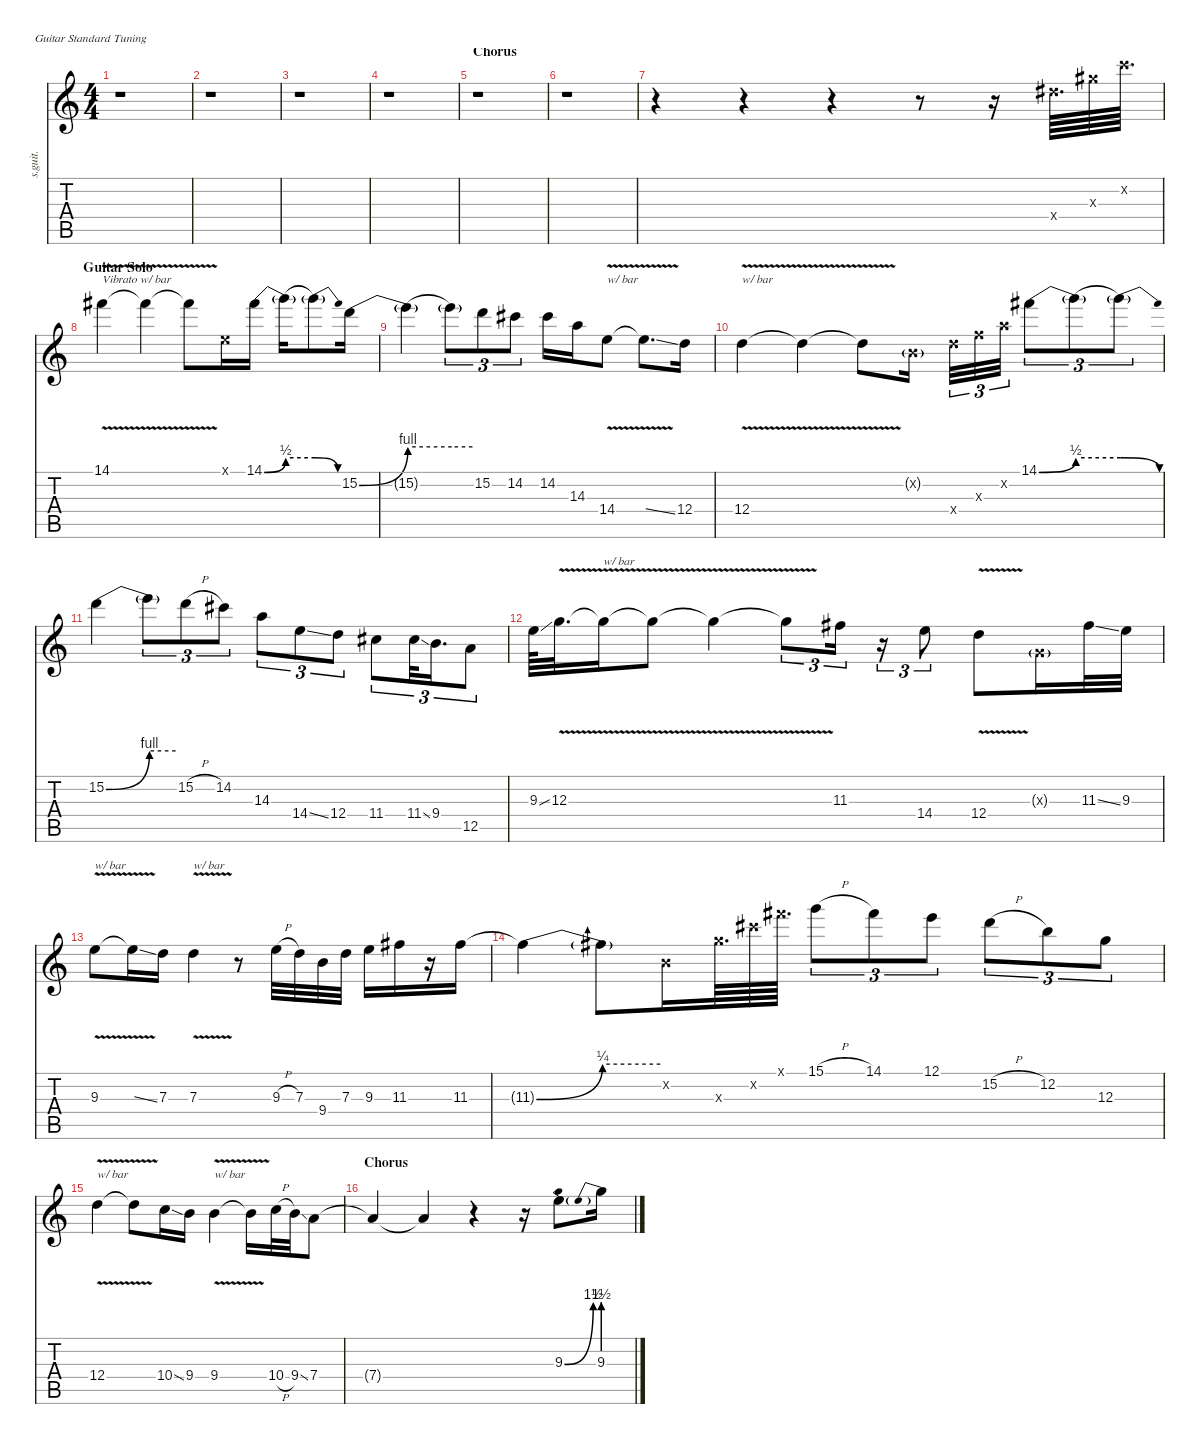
\defaultSystemsLayout 4
\hideDynamics
\bracketExtendMode nobrackets
\track ("David Gilmour - Lead Guitar" "s.guit.") {instrument distortionguitar}
\staff {score tabs}
\tuning (E4 B3 G3 D3 A2 E2)
\ts (4 4)
\tempo (64 hide)
\clef g2
\ks c
r.1{dy f} |
r.1 |
r.1 |
r.1 |
\section ("" "Chorus")
r.1 |
r.1 |
r.4 r.4 r.4 r.8 r.16 13.4{x acc #}.64{d lyrics (0 "") lyrics (1 "") lyrics (2 "") lyrics (3 "") lyrics (4 "")} 13.3{x acc #}.64{lyrics (0 "") lyrics (1 "") lyrics (2 "") lyrics (3 "") lyrics (4 "")} 13.2{x}.64{d lyrics (0 "") lyrics (1 "") lyrics (2 "") lyrics (3 "") lyrics (4 "")} |
\section ("" "Guitar Solo")
14.1{v acc #}.4{txt "Vibrato w/ bar" lyrics (0 "") lyrics (1 "") lyrics (2 "") lyrics (3 "") lyrics (4 "")} 14.1{t acc #}.4{lyrics (0 "") lyrics (1 "") lyrics (2 "") lyrics (3 "") lyrics (4 "")} 14.1{v t acc #}.8{lyrics (0 "") lyrics (1 "") lyrics (2 "") lyrics (3 "") lyrics (4 "")} 0.1{x}.16{lyrics (0 "") lyrics (1 "") lyrics (2 "") lyrics (3 "") lyrics (4 "")} 14.1{be (bend 0 0 15 2) acc #}.16{lyrics (0 "") lyrics (1 "") lyrics (2 "") lyrics (3 "") lyrics (4 "")} 14.1{be (hold 0 2 60 2) t}.16{lyrics (0 "") lyrics (1 "") lyrics (2 "") lyrics (3 "") lyrics (4 "")} 14.1{be (release 0 2 30 0) t}.8{lyrics (0 "") lyrics (1 "") lyrics (2 "") lyrics (3 "") lyrics (4 "")} 15.2{be (bend 0 0 15 4)}.16{lyrics (0 "") lyrics (1 "") lyrics (2 "") lyrics (3 "") lyrics (4 "")} |
15.2{be (hold 0 4 60 4) t}.4{lyrics (0 "") lyrics (1 "") lyrics (2 "") lyrics (3 "") lyrics (4 "")} 15.2{be (hold 0 4 60 4) t}.8{tu (3 2) lyrics (0 "") lyrics (1 "") lyrics (2 "") lyrics (3 "") lyrics (4 "")} 15.2.8{tu (3 2) lyrics (0 "") lyrics (1 "") lyrics (2 "") lyrics (3 "") lyrics (4 "")} 14.2{acc #}.8{tu (3 2) lyrics (0 "") lyrics (1 "") lyrics (2 "") lyrics (3 "") lyrics (4 "")} 14.2{acc #}.16{lyrics (0 "") lyrics (1 "") lyrics (2 "") lyrics (3 "") lyrics (4 "")} 14.3.16{lyrics (0 "") lyrics (1 "") lyrics (2 "") lyrics (3 "") lyrics (4 "") dy mf} 14.4{v}.8{txt "w/ bar" lyrics (0 "") lyrics (1 "") lyrics (2 "") lyrics (3 "") lyrics (4 "") dy f} 14.4{v ss t}.8{d lyrics (0 "") lyrics (1 "") lyrics (2 "") lyrics (3 "") lyrics (4 "")} 12.4.16{lyrics (0 "") lyrics (1 "") lyrics (2 "") lyrics (3 "") lyrics (4 "")} |
12.4{v}.4{txt "w/ bar" lyrics (0 "") lyrics (1 "") lyrics (2 "") lyrics (3 "") lyrics (4 "")} 12.4{t}.4{lyrics (0 "") lyrics (1 "") lyrics (2 "") lyrics (3 "") lyrics (4 "")} 12.4{v t}.8{lyrics (0 "") lyrics (1 "") lyrics (2 "") lyrics (3 "") lyrics (4 "")} 0.2{g x}.16{lyrics (0 "") lyrics (1 "") lyrics (2 "") lyrics (3 "") lyrics (4 "") dy fff} 12.4{x}.32{tu (3 2) lyrics (0 "") lyrics (1 "") lyrics (2 "") lyrics (3 "") lyrics (4 "") dy f} 10.3{x}.32{tu (3 2) lyrics (0 "") lyrics (1 "") lyrics (2 "") lyrics (3 "") lyrics (4 "")} 10.2{x}.32{tu (3 2) lyrics (0 "") lyrics (1 "") lyrics (2 "") lyrics (3 "") lyrics (4 "")} 14.1{be (bend 0 0 30 2) acc #}.8{tu (3 2) lyrics (0 "") lyrics (1 "") lyrics (2 "") lyrics (3 "") lyrics (4 "")} 14.1{be (hold 0 2 60 2) t}.8{tu (3 2) lyrics (0 "") lyrics (1 "") lyrics (2 "") lyrics (3 "") lyrics (4 "")} 14.1{be (release 0 2 30 0) t}.8{tu (3 2) lyrics (0 "") lyrics (1 "") lyrics (2 "") lyrics (3 "") lyrics (4 "")} |
15.2{be (bend 0 0 15 4)}.4{lyrics (0 "") lyrics (1 "") lyrics (2 "") lyrics (3 "") lyrics (4 "")} 15.2{be (hold 0 4 60 4) t}.8{tu (3 2) lyrics (0 "") lyrics (1 "") lyrics (2 "") lyrics (3 "") lyrics (4 "")} 15.2{h}.8{tu (3 2) lyrics (0 "") lyrics (1 "") lyrics (2 "") lyrics (3 "") lyrics (4 "")} 14.2{acc #}.8{tu (3 2) lyrics (0 "") lyrics (1 "") lyrics (2 "") lyrics (3 "") lyrics (4 "")} 14.3.8{tu (3 2) lyrics (0 "") lyrics (1 "") lyrics (2 "") lyrics (3 "") lyrics (4 "")} 14.4{ss}.8{tu (3 2) lyrics (0 "") lyrics (1 "") lyrics (2 "") lyrics (3 "") lyrics (4 "")} 12.4.8{tu (3 2) lyrics (0 "") lyrics (1 "") lyrics (2 "") lyrics (3 "") lyrics (4 "")} 11.4{acc #}.8{tu (3 2) lyrics (0 "") lyrics (1 "") lyrics (2 "") lyrics (3 "") lyrics (4 "")} 11.4{ss acc #}.32{tu (3 2) lyrics (0 "") lyrics (1 "") lyrics (2 "") lyrics (3 "") lyrics (4 "") dy mf} 9.4.16{d tu (3 2) lyrics (0 "") lyrics (1 "") lyrics (2 "") lyrics (3 "") lyrics (4 "")} 12.5.8{tu (3 2) lyrics (0 "") lyrics (1 "") lyrics (2 "") lyrics (3 "") lyrics (4 "") dy f} |
9.3{ss}.64{lyrics (0 "") lyrics (1 "") lyrics (2 "") lyrics (3 "") lyrics (4 "") dy mf} 12.3{v}.32{d lyrics (0 "") lyrics (1 "") lyrics (2 "") lyrics (3 "") lyrics (4 "")} 12.3{v t}.16{txt "w/ bar" lyrics (0 "") lyrics (1 "") lyrics (2 "") lyrics (3 "") lyrics (4 "")} 12.3{v t}.8{lyrics (0 "") lyrics (1 "") lyrics (2 "") lyrics (3 "") lyrics (4 "")} 12.3{t}.4{lyrics (0 "") lyrics (1 "") lyrics (2 "") lyrics (3 "") lyrics (4 "")} 12.3{v t}.8{tu (3 2) lyrics (0 "") lyrics (1 "") lyrics (2 "") lyrics (3 "") lyrics (4 "") dy f} 11.3{acc #}.16{tu (3 2) lyrics (0 "") lyrics (1 "") lyrics (2 "") lyrics (3 "") lyrics (4 "")} r.16{tu (3 2)} 14.4.8{tu (3 2) lyrics (0 "") lyrics (1 "") lyrics (2 "") lyrics (3 "") lyrics (4 "")} 12.4{v}.8{lyrics (0 "") lyrics (1 "") lyrics (2 "") lyrics (3 "") lyrics (4 "")} 0.3{g x}.16{lyrics (0 "") lyrics (1 "") lyrics (2 "") lyrics (3 "") lyrics (4 "") dy mp} 11.3{ss acc #}.32{lyrics (0 "") lyrics (1 "") lyrics (2 "") lyrics (3 "") lyrics (4 "") dy f} 9.3.32{lyrics (0 "") lyrics (1 "") lyrics (2 "") lyrics (3 "") lyrics (4 "")} |
9.3{v}.8{txt "w/ bar" lyrics (0 "") lyrics (1 "") lyrics (2 "") lyrics (3 "") lyrics (4 "")} 9.3{v ss t}.16{lyrics (0 "") lyrics (1 "") lyrics (2 "") lyrics (3 "") lyrics (4 "")} 7.3.16{lyrics (0 "") lyrics (1 "") lyrics (2 "") lyrics (3 "") lyrics (4 "")} 7.3{v}.4{txt "w/ bar" lyrics (0 "") lyrics (1 "") lyrics (2 "") lyrics (3 "") lyrics (4 "")} r.8 9.3{h}.32{lyrics (0 "") lyrics (1 "") lyrics (2 "") lyrics (3 "") lyrics (4 "")} 7.3.32{lyrics (0 "") lyrics (1 "") lyrics (2 "") lyrics (3 "") lyrics (4 "")} 9.4.32{lyrics (0 "") lyrics (1 "") lyrics (2 "") lyrics (3 "") lyrics (4 "")} 7.3.32{lyrics (0 "") lyrics (1 "") lyrics (2 "") lyrics (3 "") lyrics (4 "")} 9.3.16{lyrics (0 "") lyrics (1 "") lyrics (2 "") lyrics (3 "") lyrics (4 "")} 11.3{acc #}.16{lyrics (0 "") lyrics (1 "") lyrics (2 "") lyrics (3 "") lyrics (4 "")} r.16 11.3{acc #}.16{lyrics (0 "") lyrics (1 "") lyrics (2 "") lyrics (3 "") lyrics (4 "")} |
11.3{be (bend 0 0 30 1) t acc #}.4{lyrics (0 "") lyrics (1 "") lyrics (2 "") lyrics (3 "") lyrics (4 "")} 11.3{be (hold 0 1 60 1) t acc #}.8{lyrics (0 "") lyrics (1 "") lyrics (2 "") lyrics (3 "") lyrics (4 "")} 0.2{x}.16{lyrics (0 "") lyrics (1 "") lyrics (2 "") lyrics (3 "") lyrics (4 "")} 12.3{x}.64{d lyrics (0 "") lyrics (1 "") lyrics (2 "") lyrics (3 "") lyrics (4 "")} 14.2{x acc #}.64{lyrics (0 "") lyrics (1 "") lyrics (2 "") lyrics (3 "") lyrics (4 "")} 14.1{x acc #}.64{d lyrics (0 "") lyrics (1 "") lyrics (2 "") lyrics (3 "") lyrics (4 "")} 15.1{h}.8{tu (3 2) lyrics (0 "") lyrics (1 "") lyrics (2 "") lyrics (3 "") lyrics (4 "")} 14.1{acc #}.8{tu (3 2) lyrics (0 "") lyrics (1 "") lyrics (2 "") lyrics (3 "") lyrics (4 "")} 12.1.8{tu (3 2) lyrics (0 "") lyrics (1 "") lyrics (2 "") lyrics (3 "") lyrics (4 "")} 15.2{h}.8{tu (3 2) lyrics (0 "") lyrics (1 "") lyrics (2 "") lyrics (3 "") lyrics (4 "")} 12.2.8{tu (3 2) lyrics (0 "") lyrics (1 "") lyrics (2 "") lyrics (3 "") lyrics (4 "")} 12.3.8{tu (3 2) lyrics (0 "") lyrics (1 "") lyrics (2 "") lyrics (3 "") lyrics (4 "")} |
12.4{v}.4{txt "w/ bar" lyrics (0 "") lyrics (1 "") lyrics (2 "") lyrics (3 "") lyrics (4 "")} 12.4{t}.8{lyrics (0 "") lyrics (1 "") lyrics (2 "") lyrics (3 "") lyrics (4 "")} 10.4{ss}.16{lyrics (0 "") lyrics (1 "") lyrics (2 "") lyrics (3 "") lyrics (4 "")} 9.4.16{lyrics (0 "") lyrics (1 "") lyrics (2 "") lyrics (3 "") lyrics (4 "")} 9.4{v}.4{txt "w/ bar" lyrics (0 "") lyrics (1 "") lyrics (2 "") lyrics (3 "") lyrics (4 "")} 9.4{t}.16{lyrics (0 "") lyrics (1 "") lyrics (2 "") lyrics (3 "") lyrics (4 "")} 10.4{h}.32{lyrics (0 "") lyrics (1 "") lyrics (2 "") lyrics (3 "") lyrics (4 "")} 9.4{ss}.32{lyrics (0 "") lyrics (1 "") lyrics (2 "") lyrics (3 "") lyrics (4 "")} 7.4.8{lyrics (0 "") lyrics (1 "") lyrics (2 "") lyrics (3 "") lyrics (4 "")} |
\section ("" "Chorus")
7.4{t}.4{lyrics (0 "") lyrics (1 "") lyrics (2 "") lyrics (3 "") lyrics (4 "")} 7.4{t}.4{lyrics (0 "") lyrics (1 "") lyrics (2 "") lyrics (3 "") lyrics (4 "")} r.4 r.16 9.3{be (bend 0 0 15 6)}.8{lyrics (0 "") lyrics (1 "") lyrics (2 "") lyrics (3 "") lyrics (4 "")} 9.3{be (prebend 0 6 60 6)}.16{lyrics (0 "") lyrics (1 "") lyrics (2 "") lyrics (3 "") lyrics (4 "")}
